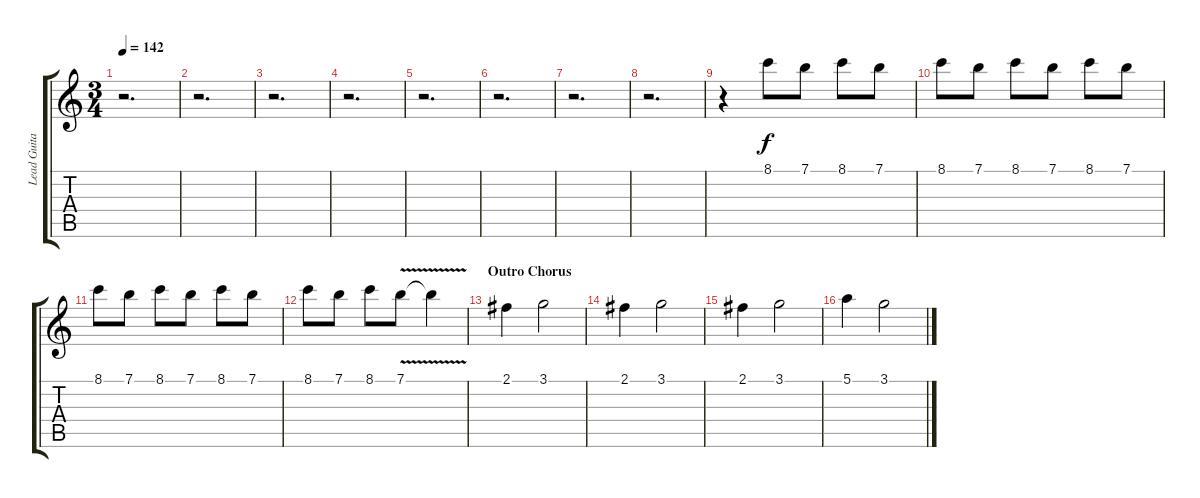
\track ("Lead Guitar (no capo)" "Lead Guita") {instrument acousticguitarsteel}
\staff {score tabs}
\tuning (E4 B3 G3 D3 A2 E2) {hide}
\ts (3 4)
\tempo 142
\clef g2
\ks c
r.2{d dy f} |
r.2{d} |
r.2{d} |
r.2{d} |
r.2{d} |
r.2{d} |
r.2{d} |
r.2{d} |
r.4 8.1.8 7.1.8 8.1.8 7.1.8 |
8.1.8 7.1.8 8.1.8 7.1.8 8.1.8 7.1.8 |
8.1.8 7.1.8 8.1.8 7.1.8 8.1.8 7.1.8 |
8.1.8 7.1.8 8.1.8 7.1{v}.8 7.1{t}.4 |
\section ("" "Outro Chorus")
2.1.4 3.1.2 |
2.1.4 3.1.2 |
2.1.4 3.1.2 |
5.1.4 3.1.2
